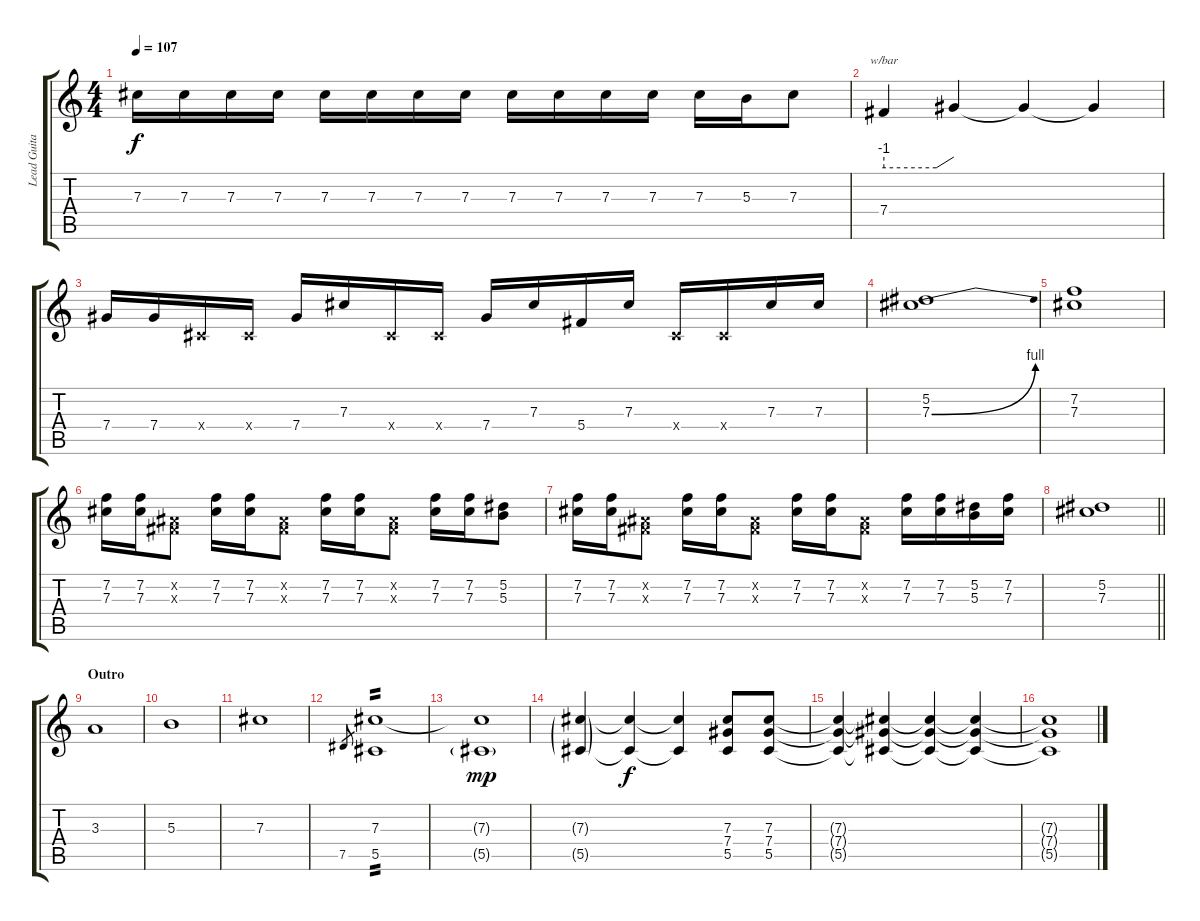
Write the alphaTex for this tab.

\track ("Lead Guitar" "Lead Guita") {instrument distortionguitar}
\staff {score tabs}
\tuning (Eb4 Bb3 Gb3 Db3 Ab2 Db2) {hide}
\ts (4 4)
\tempo 107
\clef g2
\ks c
7.3.16{dy f} 7.3.16 7.3.16 7.3.16 7.3.16 7.3.16 7.3.16 7.3.16 7.3.16 7.3.16 7.3.16 7.3.16 7.3.16 5.3.16 7.3.8 |
7.4.4{tbe (custom default 0 -4 45 -4 60 0)} 7.4{t}.4 7.4{t}.4 7.4{t}.4 |
7.4.16 7.4.16 0.4{x}.16 0.4{x}.16 7.4.16 7.3.16 0.4{x}.16 0.4{x}.16 7.4.16 7.3.16 5.4.16 7.3.16 0.4{x}.16 0.4{x}.16 7.3.16 7.3.16 |
(5.2 7.3{be (bend 0 0 60 4)}).1 |
(7.2 7.3).1 |
(7.2 7.3).16 (7.2 7.3).16 (0.2{x} 0.3{x}).8 (7.2 7.3).16 (7.2 7.3).16 (0.2{x} 0.3{x}).8 (7.2 7.3).16 (7.2 7.3).16 (0.2{x} 0.3{x}).8 (7.2 7.3).16 (7.2 7.3).16 (5.2 5.3).8 |
(7.2 7.3).16 (7.2 7.3).16 (0.2{x} 0.3{x}).8 (7.2 7.3).16 (7.2 7.3).16 (0.2{x} 0.3{x}).8 (7.2 7.3).16 (7.2 7.3).16 (0.2{x} 0.3{x}).8 (7.2 7.3).16 (7.2 7.3).16 (5.2 5.3).16 (7.2 7.3).16 |
\barLineRight lightlight
(5.2 7.3).1 |
\section ("" "Outro")
3.3.1 |
5.3.1 |
7.3.1 |
7.5.8{gr} (7.3 5.5).1{tp 2} |
(7.3{t} 5.5{g}).1{dy mp} |
(7.3{g} 5.5{g}).4 (7.3{t} 5.5{t}).4{dy f} (7.3{t} 5.5{t}).4 (7.3 7.4 5.5).8 (7.3 7.4 5.5).8{volume 0} |
(7.3{t} 7.4{t} 5.5{t}).4 (7.3{t} 7.4{t} 5.5{t}).4 (7.3{t} 7.4{t} 5.5{t}).4 (7.3{t} 7.4{t} 5.5{t}).4 |
(7.3{t} 7.4{t} 5.5{t}).1
